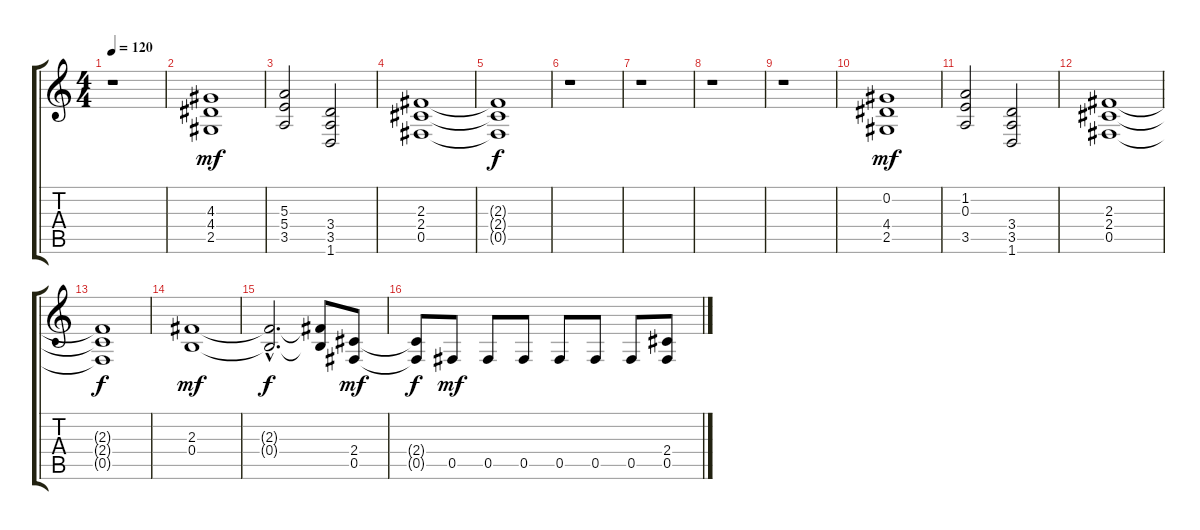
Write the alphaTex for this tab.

\track "" {instrument distortionguitar}
\staff {score tabs}
\tuning (Db4 Ab3 E3 B2 Gb2 Db2) {hide}
\ts (4 4)
\tempo 120
\clef g2
\ks c
r.1{dy f} |
(4.3 4.4 2.5).1{dy mf} |
(5.3 5.4 3.5).2 (3.4 3.5 1.6).2 |
(2.3 2.4 0.5).1 |
(2.3{t} 2.4{t} 0.5{t}).1{dy f} |
r.1 |
r.1 |
r.1 |
r.1 |
(0.2 4.4 2.5).1{dy mf} |
(1.2 0.3 3.5).2 (3.4 3.5 1.6).2 |
(2.3 2.4 0.5).1 |
(2.3{t} 2.4{t} 0.5{t}).1{dy f} |
(2.3 0.4).1{dy mf} |
(2.3{hac t} 0.4{hac t}).2{d dy f} (2.3{t} 0.4{t}).8 (2.4 0.5).8{dy mf} |
(2.4{t} 0.5{t}).8{dy f} 0.5.8{dy mf} 0.5.8 0.5.8 0.5.8 0.5.8 0.5.8 (2.4 0.5).8
